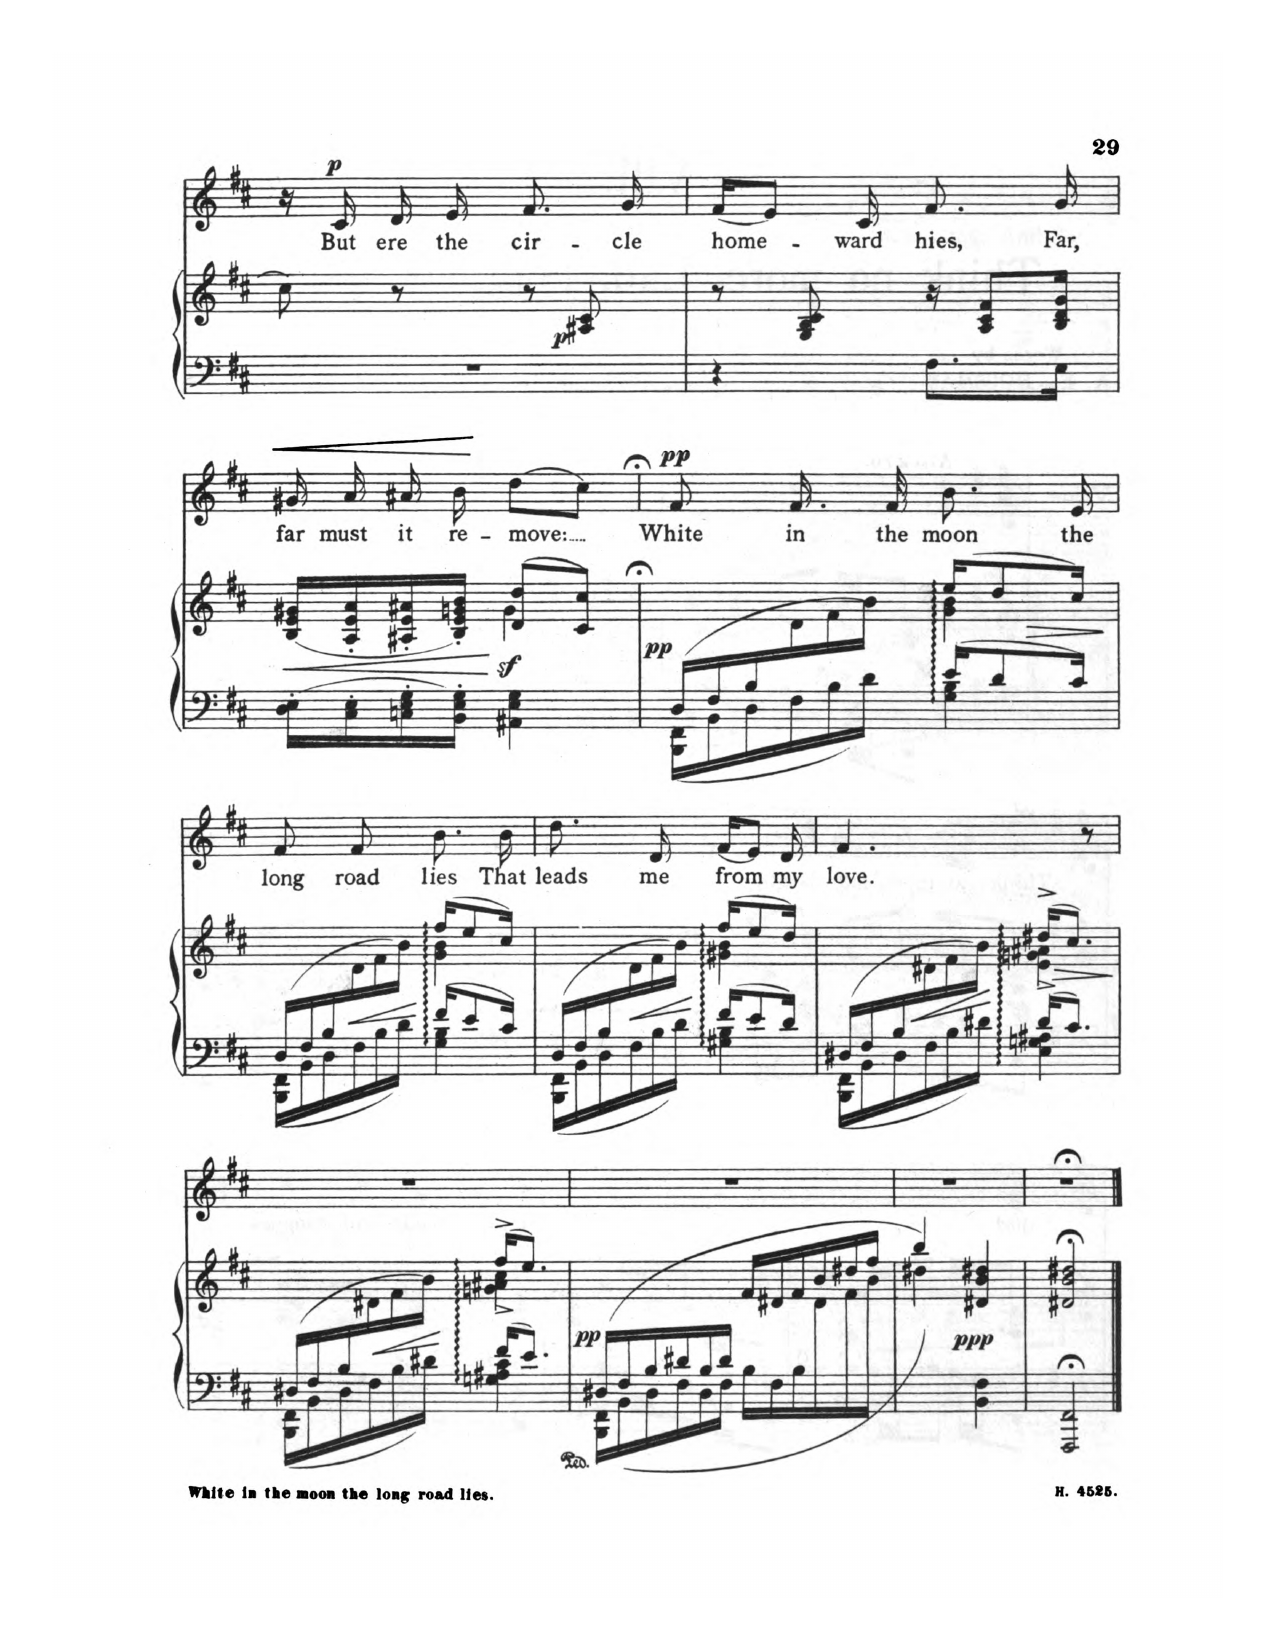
**kern	**kern	**dynam	**kern	**text	**dynam
*part2	*part2	*part2	*part1	*part1	*part1
*staff3	*staff2	*staff2/3	*staff1	*staff1	*staff1
*I"Piano	*	*	*I"Voice	*	*
*I'Pno	*	*	*	*	*
*clefF4	*clefG2	*	*clefG2	*	*
*k[f#c#]	*k[f#c#]	*	*k[f#c#]	*	*
*M2/4	*M2/4	*	*M2/4	*	*
=30	=30	=30	=30	=30	=30
2r	8cc#\	.	16r	.	.
!	!	!	!	!	!LO:DY:a
.	.	.	16c#/	But	p
.	8r	.	16d/	ere	.
.	.	.	16e/	the	.
.	8r	.	8.f#/	cir-	.
!	!	!LO:DY:b	!	!	!
.	8A#X/ 8c#/	p	.	.	.
.	.	.	16g/	-cle	.
=31	=31	=31	=31	=31	=31
4r	8r	.	(16f#/KL	home-	.
.	.	.	8e/J)	.	.
.	8G/ 8B/ 8c#/	.	.	.	.
.	.	.	16c#/	-ward	.
8.F#\L	16r	.	8.f#/	hies	.
.	8A/ 8c#/ 8f#/L	.	.	.	.
16E\Jk	16B/ 16d/ 16g/Jk	.	16g/	Far,	.
=32	=32	=32	=32	=32	=32
!	!	!LO:HP:b	!	!	!LO:HP:b
*	*^	*	*	*	*
16D\' 16E\'LL	(16B/' 16e/' 16g#X/'LL	4ryy	<	16g#X/	far	<
16C#\' 16E\'	16A/' 16e/' 16a/'	.	.	16a/	must	.
16Cn\' 16E\' 16G\'	16A#X/' 16e/' 16a#X/'	.	.	16a#X/	it	.
16BB\' 16E\' 16G\'JJ	16B/' 16e/' 16gn/' 16b/'JJ)	.	.	16b\	re-	[
!	!	!	!LO:DY:n=1:b	!	!	!
4AA#X\ 4E\ 4G\	(8d/ 8dd/L	4g\	[ sf	(8dd\L	-move:	.
.	8c#/ 8cc#/J)	.	.	8cc#\J)	.	.
=33	=33	=33	=33	=33	=33	=33
*^	*	*	*	*	*	*
*	*^	*	*	*	*	*	*
!	!	!	!	!	!LO:DY:b	!	!	!LO:DY:a
(24D/LL	24BBB\ 24FF#\LL	4ryy	8ryy	4ryy	pp	8f#/	White	pp
24F#/	24BB\	.	.	.	.	.	.	.
24B/	24D\	.	.	.	.	.	.	.
4.ryy	24F#\	.	24d\	.	.	16.f#/	in	.
.	24B\	.	24f#\	.	.	.	.	.
.	24d\JJ	.	24b\JJ)	.	.	.	.	.
.	.	.	.	.	.	32f#/	the	.
.	16e/KL	4G\ 4B\	(16ee/KL	4g\ 4b\	.	8.b/	moon	.
!	!	!	!	!	!LO:HP:b	!	!	!
.	8d/	.	8dd/	.	>	.	.	.
.	16c#/Jk	.	16cc#/Jk)	.	.	16e/	the	.
*v	*v	*v	*	*	*	*	*	*
*	*v	*v	*	*	*	*
.	.	]	.	.	.
=34	=34	=34	=34	=34	=34
*^	*^	*	*	*	*
*	*^	*	*	*	*	*	*
(24D/LL	24BBB\ 24FF#\LL	4ryy	8ryy	4ryy	.	8f#/	long	.
24F#/	24BB\	.	.	.	.	.	.	.
24B/	24D\	.	.	.	.	.	.	.
!	!	!	!	!	!LO:HP:b	!	!	!
4.ryy	24F#\	.	24d\	.	<	8f#/	road	.
.	24B\	.	24f#\	.	.	.	.	.
.	24d\JJ	.	24b\JJ)	.	.	.	.	.
.	16f#/KL	4G\ 4B\	(16ff#/KL	4g\ 4b\	[	8.b\	lies	.
.	8e/	.	8ee/	.	.	.	.	.
.	16c#/Jk	.	16cc#/Jk)	.	.	16b\	That	.
=35	=35	=35	=35	=35	=35	=35	=35	=35
(24D/LL	24BBB\ 24FF#\LL	4ryy	8ryy	4ryy	.	8.dd\	leads	.
24F#/	24BB\	.	.	.	.	.	.	.
24B/	24D\	.	.	.	.	.	.	.
!	!	!	!	!	!LO:HP:b	!	!	!
4.ryy	24F#\	.	24d\	.	<	.	.	.
.	24B\	.	24f#\	.	.	.	.	.
.	.	.	.	.	.	16d/	me	.
.	24d\JJ	.	24b\JJ)	.	.	.	.	.
.	16f#/KL	4G#X\ 4B\	(16ff#/KL	4g#X\ 4b\	[	(16f#/KL	from	.
.	8e/	.	8ee/	.	.	8e/J)	.	.
.	16d/Jk	.	16dd/Jk)	.	.	16d/	my	.
=36	=36	=36	=36	=36	=36	=36	=36	=36
(24D#X/LL	24BBB\ 24FF#\LL	4ryy	8ryy	4ryy	.	4.f#/	love.	.
24F#/	24BB\	.	.	.	.	.	.	.
24B/	24D#\	.	.	.	.	.	.	.
!	!	!	!	!	!LO:HP:b	!	!	!
4.ryy	24F#\	.	24d#X\	.	<	.	.	.
.	24B\	.	24f#\	.	.	.	.	.
.	24d#X\JJ	.	24b\JJ)	.	.	.	.	.
!	!	!	!	!	!LO:HP:n=1:b	!	!	!
.	16d#^/KL	4E\ 4Gn\ 4A#X\	(16dd#X^/KL	4e\ 4gn\ 4a#X\	[ >	.	.	.
.	8.c#/J	.	8.cc#/J)	.	.	.	.	.
.	.	.	.	.	.	8r	.	.
*v	*v	*v	*	*	*	*	*	*
*	*v	*v	*	*	*	*
.	.	]	.	.	.
=37	=37	=37	=37	=37	=37
*^	*^	*	*	*	*
*	*^	*	*	*	*	*	*
(24D#X/LL	24BBB\ 24FF#\LL	4ryy	8ryy	4ryy	.	2r	.	.
24F#/	24BB\	.	.	.	.	.	.	.
24B/	24D#\	.	.	.	.	.	.	.
!	!	!	!	!	!LO:HP:b	!	!	!
4.ryy	24F#\	.	24d#X\	.	<	.	.	.
.	24B\	.	24f#\	.	.	.	.	.
.	24d#X\JJ	.	24b\JJ)	.	.	.	.	.
.	16f#^/KL	4Gn\ 4A#X\ 4c#\	(16ff#^/KL	4gn\ 4a#X\ 4cc#\	[	.	.	.
.	8.e/J	.	8.ee/J)	.	.	.	.	.
*v	*v	*v	*	*	*	*	*	*
=38	=38	=38	=38	=38	=38	=38
*clefF4	*	*	*	*	*	*
*^	*	*	*	*	*	*
!	!	!	!	!LO:DY:b	!	!	!
(>24D#X/LL	(<24BBB\ 24FF#\LL	4ryy	4.ryy	pp	2r	.	.
24F#/	24BB\	.	.	.	.	.	.
24B/	24D#\	.	.	.	.	.	.
24d#X/	24F#\	.	.	.	.	.	.
24B/	24D#\	.	.	.	.	.	.
24d#/JJ	24F#\JJ	.	.	.	.	.	.
8ryy	24B\LL	24f#/LL	.	.	.	.	.
.	24F#\	24d#X/	.	.	.	.	.
.	24B\	24f#/	.	.	.	.	.
8ryy	8ryy	24b/	24d#\	.	.	.	.
.	.	24dd#X/	24f#\	.	.	.	.
.	.	24ff#/JJ	24b\JJ	.	.	.	.
*v	*v	*	*	*	*	*	*
=39	=39	=39	=39	=39	=39	=39
4ryy	4bb/)	4dd#X\)	.	2r	.	.
!	!	!	!LO:DY:b	!	!	!
4BB\ 4F#\	4d#X/ 4b/ 4dd#/	4ryy	ppp	.	.	.
*	*v	*v	*	*	*	*
=40	=40	=40	=40	=40	=40
2FFF#/;< 2FF#/;<	2d#X/;< 2b/;< 2dd#X/;<	.	2r;<	.	.
==	==	==	==	==	==
*-	*-	*-	*-	*-	*-
